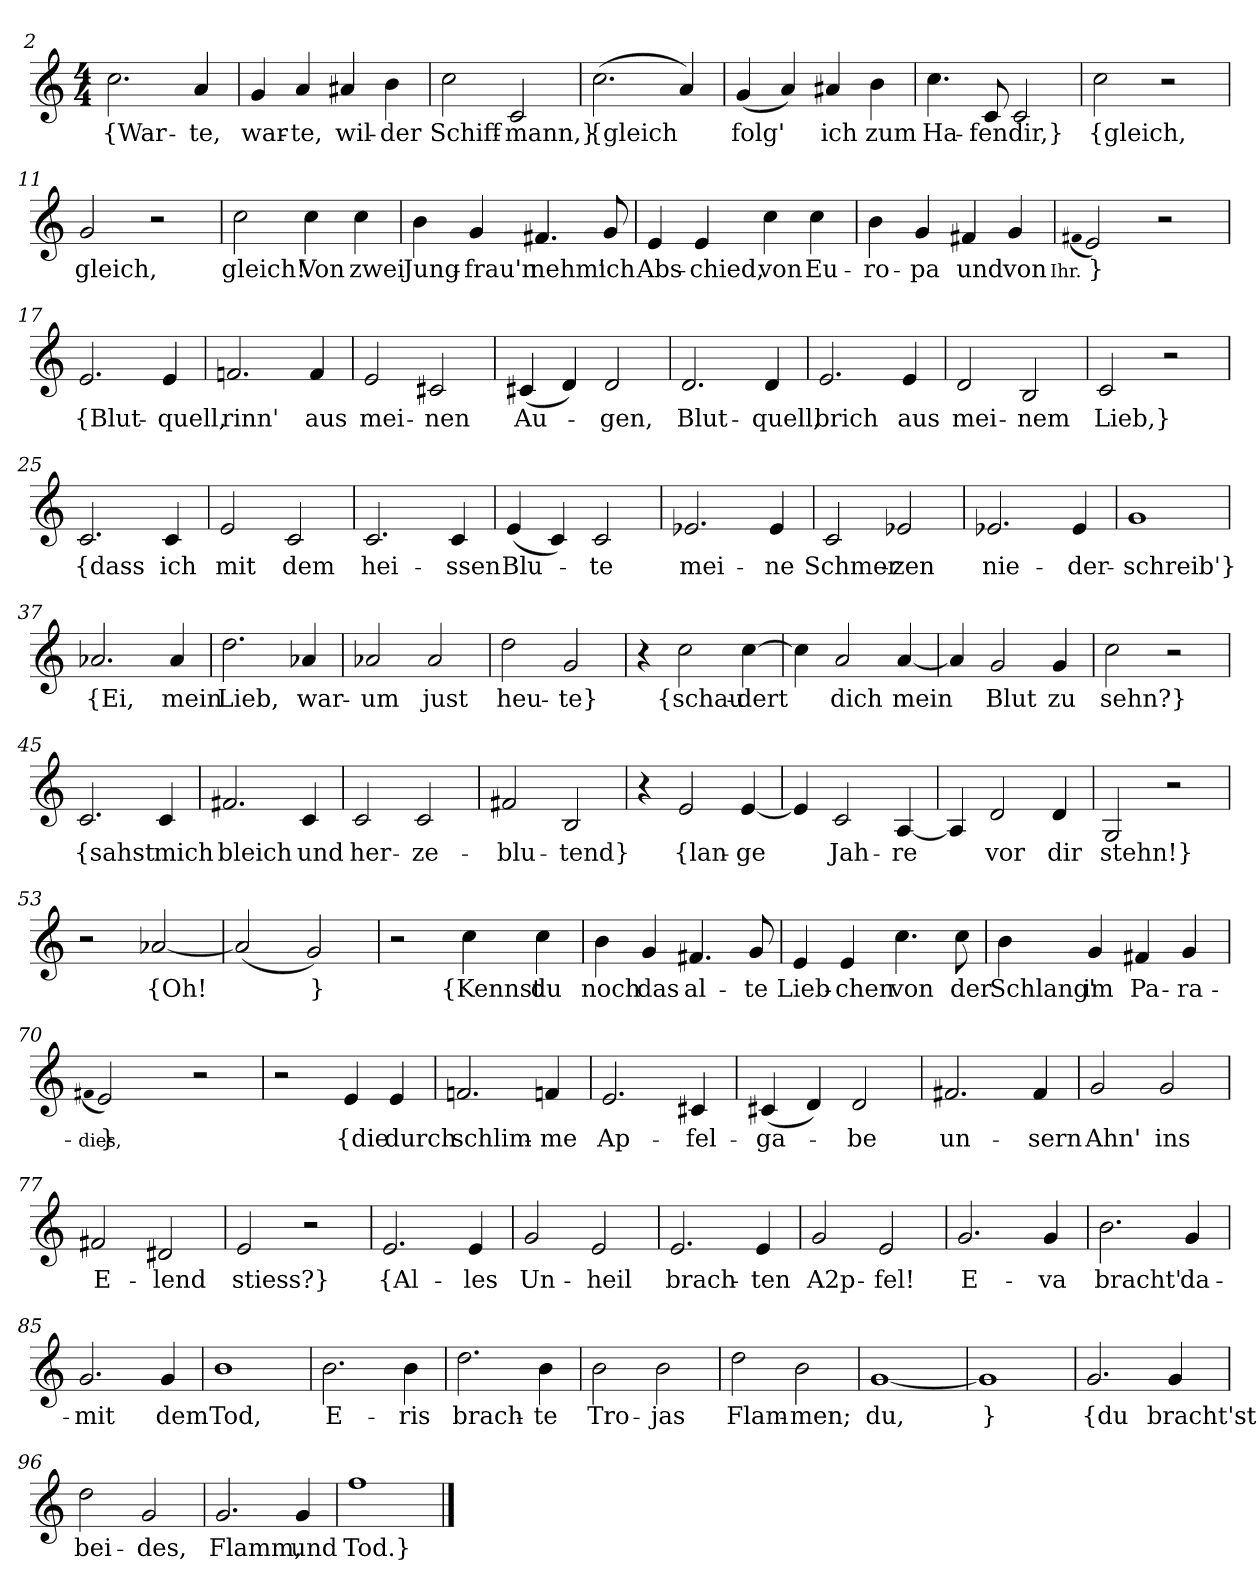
**kern	**text
*part1	*part1
*staff1	*staff1
*clefG2	*
*k[]	*
*M4/4	*
=2	=2
2.cc	{War-
4a	-te,
=3	=3
4g	war-
4a	-te,
4a#X	wil-
4b	-der
=4	=4
2cc	Schiff-
2c	-mann,}
=6	=6
(2.cc	{gleich
4a)	.
=7	=7
(4g	folg'
4a)	.
4a#X	ich
4b	zum
=8	=8
4.cc	Ha-
8c	-fen
2c	dir,}
=10	=10
2cc	{gleich,
2r	.
=11	=11
2g	gleich,
2r	.
=12	=12
2cc	gleich!
4cc	Von
4cc	zwei
=13	=13
4b	Jung-
4g	-frau'n
4.f#X	nehm'
8g	ich
=14	=14
4e	Abs-
4e	-chied,
4cc	von
4cc	Eu-
=15	=15
4b	-ro-
4g	-pa
4f#X	und
4g	von
=16	=16
(qf#X	Ihr.
2e)	}
2r	.
=17	=17
2.e	{Blut-
4e	-quell,
=18	=18
2.fn	rinn'
4f	aus
=19	=19
2e	mei-
2c#X	-nen
=20	=20
(4c#X	Au-
4d)	.
2d	-gen,
=21	=21
2.d	Blut-
4d	-quell,
=22	=22
2.e	brich
4e	aus
=23	=23
2d	mei-
2B	-nem
=24	=24
2c	Lieb,}
2r	.
=25	=25
2.c	{dass
4c	ich
=26	=26
2e	mit
2c	dem
=27	=27
2.c	hei-
4c	-ssen
=28	=28
(4e	Blu-
4c)	.
2c	-te
=29	=29
2.e-X	mei-
4e-	-ne
=30	=30
2c	Schmer-
2e-X	-zen
=31	=31
2.e-X	nie-
4e-	-der-
=32	=32
1g	-schreib'}
=37	=37
2.a-X	{Ei,
4a-	mein
=38	=38
2.dd	Lieb,
4a-X	war-
=39	=39
2a-X	-um
2a-	just
=40	=40
2dd	heu-
2g	-te}
=41	=41
4r	.
2cc	{schau-
[4cc	-dert
=42	=42
4cc]	.
2a	dich
[4a	mein
=43	=43
4a]	.
2g	Blut
4g	zu
=44	=44
2cc	sehn?}
2r	.
=45	=45
2.c	{sahst
4c	mich
=46	=46
2.f#X	bleich
4c	und
=47	=47
2c	her-
2c	-ze-
=48	=48
2f#X	-blu-
2B	-tend}
=49	=49
4r	.
2e	{lan-
[4e	ge
=50	=50
4e]	.
2c	Jah-
[4A	-re
=51	=51
4A]	.
2d	vor
4d	dir
=52	=52
2G	stehn!}
2r	.
=53	=53
2r	.
[2a-X	{Oh!
=54	=54
(2a-]	.
2g)	}
=66	=66
2r	.
4cc	{Kennst
4cc	du
=67	=67
4b	noch
4g	das
4.f#X	al-
8g	-te
=68	=68
4e	Lieb-
4e	-chen
4.cc	von
8cc	der
=69	=69
4b	Schlang'
4g	im
4f#X	Pa-
4g	-ra-
=70	=70
(qf#X	-dies,
2e)	}
2r	.
=71	=71
2r	.
4e	{die
4e	durch
=72	=72
2.fn	schlim-
4fn	-me
=73	=73
2.e	Ap-
4c#X	-fel-
=74	=74
(4c#X	-ga-
4d)	.
2d	-be
=75	=75
2.f#X	un-
4f#	-sern
=76	=76
2g	Ahn'
2g	ins
=77	=77
2f#X	E-
2d#X	-lend
=78	=78
2e	stiess?}
2r	.
=79	=79
2.e	{Al-
4e	-les
=80	=80
2g	Un-
2e	-heil
=81	=81
2.e	brach-
4e	-ten
=82	=82
2g	A2p-
2e	-fel!
=83	=83
2.g	E-
4g	-va
=84	=84
2.b	bracht'
4g	da-
=85	=85
2.g	-mit
4g	dem
=86	=86
1b	Tod,
=87	=87
2.b	E-
4b	-ris
=88	=88
2.dd	brach-
4b	-te
=89	=89
2b	Tro-
2b	-jas
=90	=90
2dd	Flam-
2b	-men;
=91	=91
[1g	du,
=92	=92
1g]	}
=95	=95
2.g	{du
4g	bracht'st
=96	=96
2dd	bei-
2g	-des,
=97	=97
2.g	Flamm,
4g	und
=98	=98
1ff	Tod.}
==	==
*-	*-
